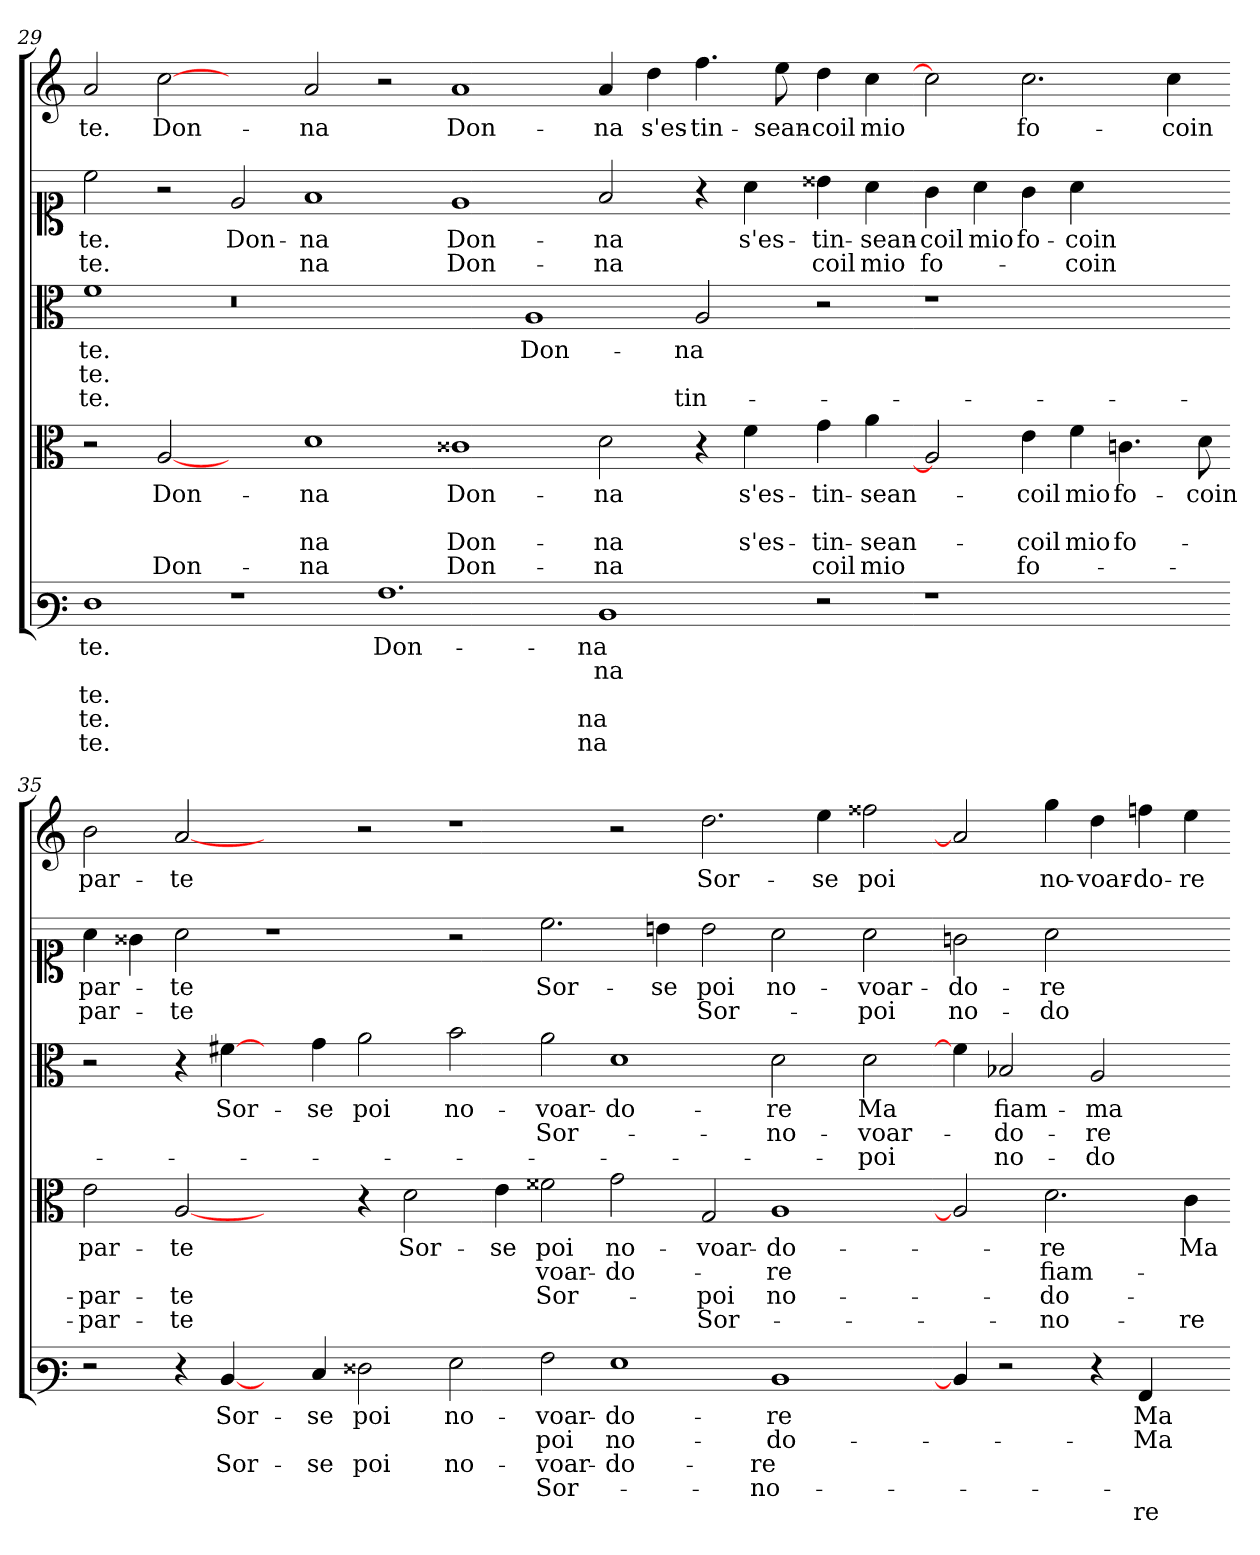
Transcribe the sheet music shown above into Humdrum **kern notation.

**kern	**text	**text	**text	**text	**text	**kern	**text	**text	**text	**text	**kern	**text	**text	**text	**kern	**text	**text	**kern	**text
*part5	*part5	*part5	*part5	*part5	*part5	*part4	*part4	*part4	*part4	*part4	*part3	*part3	*part3	*part3	*part2	*part2	*part2	*part1	*part1
*staff5	*staff5	*staff5	*staff5	*staff5	*staff5	*staff4	*staff4	*staff4	*staff4	*staff4	*staff3	*staff3	*staff3	*staff3	*staff2	*staff2	*staff2	*staff1	*staff1
*clefF3	*	*	*	*	*	*clefC3	*	*	*	*	*clefC3	*	*	*	*clefC1	*	*	*clefG2	*
*k[]	*	*	*	*	*	*k[]	*	*	*	*	*k[]	*	*	*	*k[]	*	*	*k[]	*
=29	=29	=29	=29	=29	=29	=29	=29	=29	=29	=29	=29	=29	=29	=29	=29	=29	=29	=29	=29
1F	te.	.	te.	te.	te.	2r	.	.	.	.	1f	te.	te.	te.	2cc	te.	te.	2a	te.
.	.	.	.	.	.	[2A	Don-	.	.	Don-	.	.	.	.	2r	.	.	[2cc	Don-
1r	.	.	.	.	.	2ryy	.	.	.	.	0r	.	.	.	2e	Don-	.	2ryy	.
.	.	.	.	.	.	1d	na	.	na	na	.	.	.	.	1f	na	na	2a	na
1.A	Don-	.	.	.	.	.	.	.	.	.	.	.	.	.	.	.	.	2r	.
.	.	.	.	.	.	1c##X	Don-	.	Don-	Don-	.	.	.	.	1e	Don-	Don-	1a	Don-
.	.	.	.	.	.	.	.	.	.	.	1A	Don-	.	.	.	.	.	.	.
1D	na	na	.	na	na	2d	na	.	na	na	.	.	.	.	2f	na	na	4a	na
.	.	.	.	.	.	.	.	.	.	.	.	.	.	.	.	.	.	4dd	s'es-
.	.	.	.	.	.	4r	.	.	.	.	2A	na	.	tin-	4r	.	.	4.ff	tin-
.	.	.	.	.	.	4f	s'es-	.	s'es-	.	.	.	.	.	4a	s'es-	.	.	.
.	.	.	.	.	.	.	.	.	.	.	.	.	.	.	.	.	.	8ee	sean-
2r	.	.	.	.	.	4g	tin-	.	tin-	coil	2r	.	.	.	4b##X	tin-	coil	4dd	coil
.	.	.	.	.	.	4a	sean-	.	sean-	mio	.	.	.	.	4a	sean-	mio	4cc	mio
=34-	=34-	=34-	=34-	=34-	=34-	=34-	=34-	=34-	=34-	=34-	=34-	=34-	=34-	=34-	=34-	=34-	=34-	=34-	=34-
1r	.	.	.	.	.	2A]	.	.	.	.	1r	.	.	.	4g	coil	fo-	2cc]	.
.	.	.	.	.	.	.	.	.	.	.	.	.	.	.	4a	mio	.	.	.
.	.	.	.	.	.	4e	coil	.	coil	fo-	.	.	.	.	4g	fo-	.	2.cc	fo-
.	.	.	.	.	.	4f	mio	.	mio	.	.	.	.	.	4a	coin	coin	.	.
2ryy	.	.	.	.	.	4.c	fo-	.	fo-	.	2ryy	.	.	.	2ryy	.	.	.	.
.	.	.	.	.	.	.	.	.	.	.	.	.	.	.	.	.	.	4cc	coin
.	.	.	.	.	.	8d	coin	.	.	.	.	.	.	.	.	.	.	.	.
=35-	=35-	=35-	=35-	=35-	=35-	=35-	=35-	=35-	=35-	=35-	=35-	=35-	=35-	=35-	=35-	=35-	=35-	=35-	=35-
2r	.	.	.	.	.	2e	par-	.	par-	par-	2r	.	.	.	4a	par-	par-	2b	par-
.	.	.	.	.	.	.	.	.	.	.	.	.	.	.	4g##X	.	.	.	.
4r	.	.	.	.	.	[2A	te	.	te	te	4r	.	.	.	2a	te	te	[2a	te
[4D	Sor-	.	Sor-	.	.	.	.	.	.	.	[4f#X	Sor-	.	.	.	.	.	.	.
4ryy	.	.	.	.	.	2ryy	.	.	.	.	4ryy	.	.	.	1r	.	.	2ryy	.
4E	se	.	se	.	.	.	.	.	.	.	4g	se	.	.	.	.	.	.	.
2F##X	poi	.	poi	.	.	4r	.	.	.	.	2a	poi	.	.	.	.	.	2r	.
.	.	.	.	.	.	2d	Sor-	.	.	.	.	.	.	.	.	.	.	.	.
2G	no-	.	no-	.	.	.	.	.	.	.	2b	no-	.	.	2r	.	.	1r	.
.	.	.	.	.	.	4e	se	.	.	.	.	.	.	.	.	.	.	.	.
2A	voar-	poi	voar-	Sor-	.	2f##X	poi	voar-	Sor-	.	2a	voar-	Sor-	.	2.cc	Sor-	.	.	.
1G	do-	no-	do-	.	.	2g	no-	do-	.	.	1d	do-	.	.	.	.	.	2r	.
.	.	.	.	.	.	.	.	.	.	.	.	.	.	.	4b	se	.	.	.
.	.	.	.	.	.	2G	voar-	.	poi	Sor-	.	.	.	.	2b	poi	Sor-	2.dd	Sor-
1D	re	do-	re	no-	.	1A	do-	re	no-	.	2d	re	no-	.	2a	no-	.	.	.
.	.	.	.	.	.	.	.	.	.	.	.	.	.	.	.	.	.	4ee	se
.	.	.	.	.	.	.	.	.	.	.	2d	Ma	voar-	poi	2a	voar-	poi	2ff##X	poi
=40-	=40-	=40-	=40-	=40-	=40-	=40-	=40-	=40-	=40-	=40-	=40-	=40-	=40-	=40-	=40-	=40-	=40-	=40-	=40-
4D]	.	.	.	.	.	2A]	.	.	.	.	4f#]	.	.	.	2g	do-	no-	2a]	.
2r	.	.	.	.	.	.	.	.	.	.	2B-X	fiam-	do-	no-	.	.	.	.	.
.	.	.	.	.	.	2.d	re	fiam-	do-	no-	.	.	.	.	2a	re	do-	4gg	no-
4r	.	.	.	.	.	.	.	.	.	.	2A	ma	re	do-	.	.	.	4dd	voar-
4AA	Ma	Ma	.	.	re	.	.	.	.	.	.	.	.	.	2ryy	.	.	4ff	do-
4ryy	.	.	.	.	.	4c	Ma	.	.	re	4ryy	.	.	.	.	.	.	4ee	re
=-	=-	=-	=-	=-	=-	=-	=-	=-	=-	=-	=-	=-	=-	=-	=-	=-	=-	=-	=-
*-	*-	*-	*-	*-	*-	*-	*-	*-	*-	*-	*-	*-	*-	*-	*-	*-	*-	*-	*-
